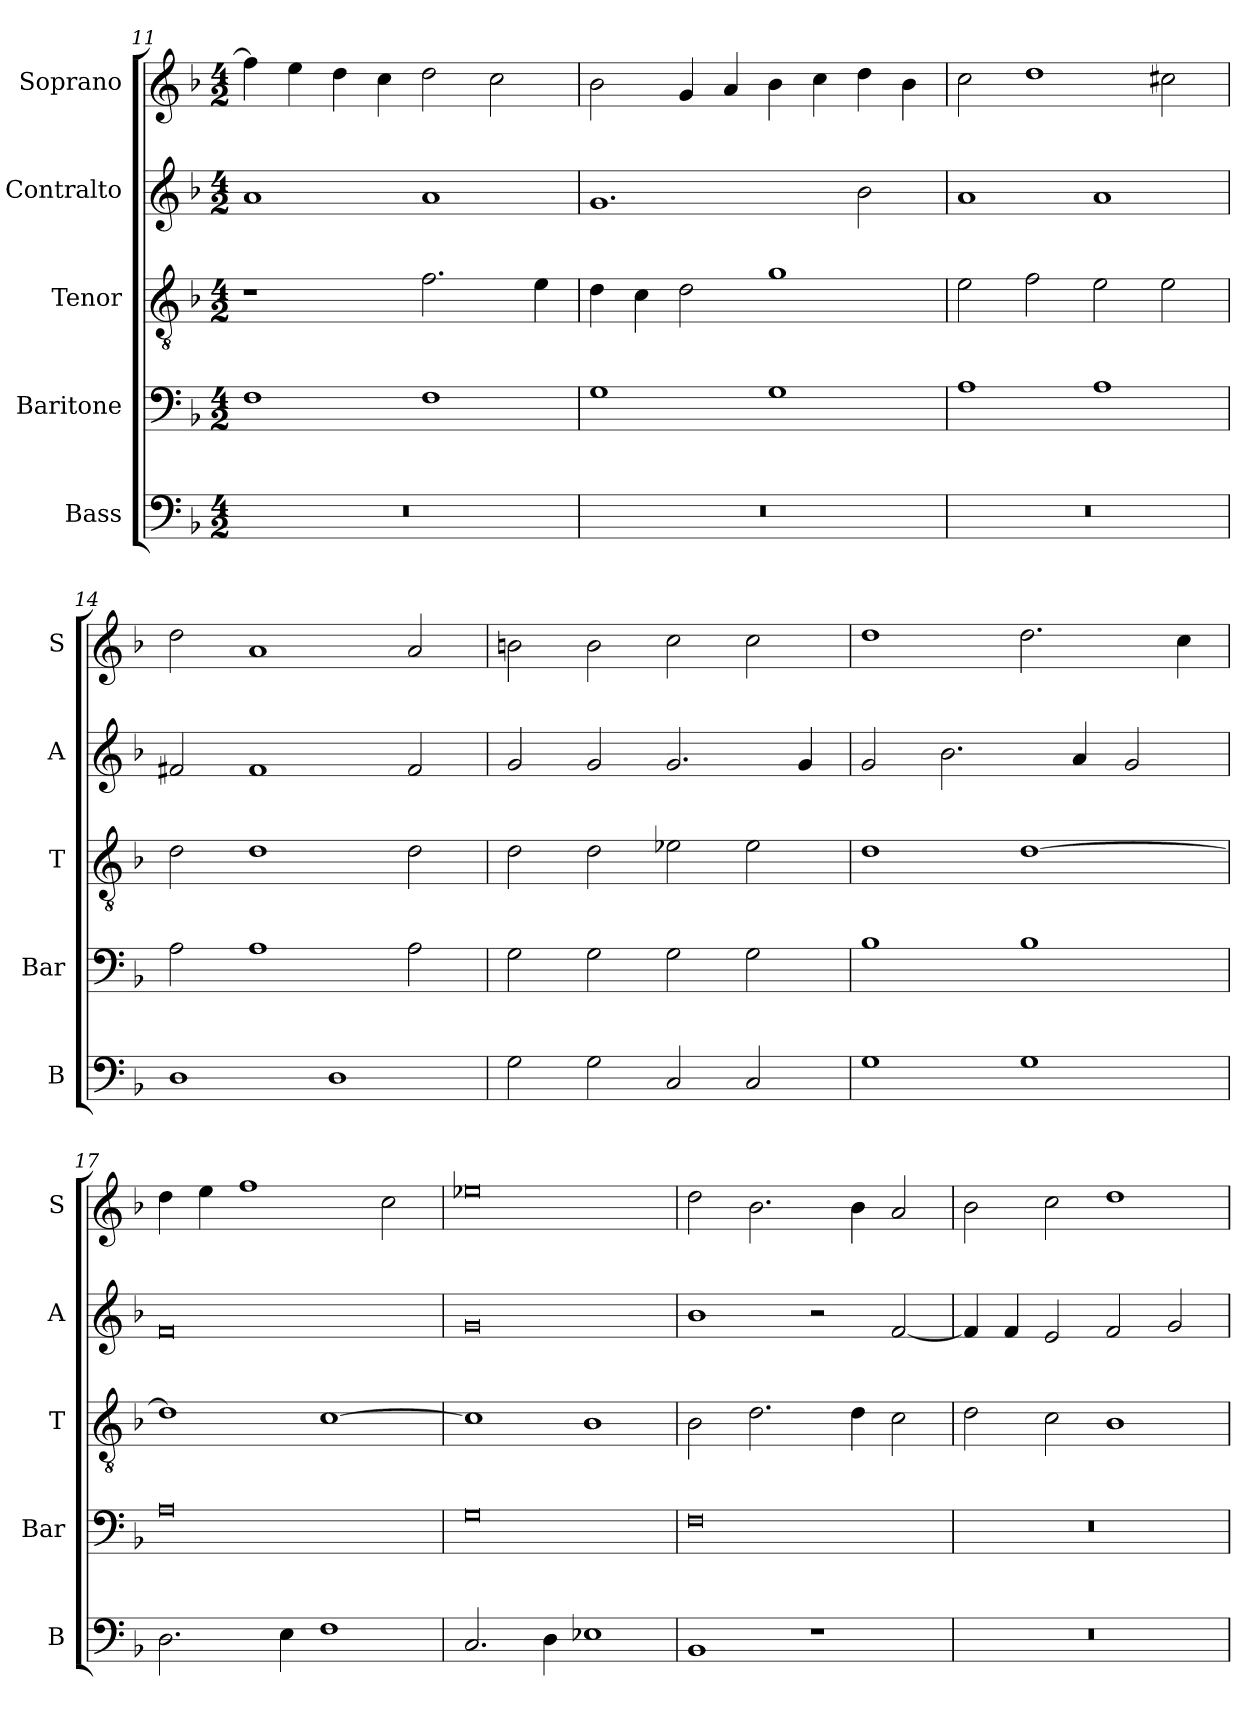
**kern	**kern	**kern	**kern	**kern
*part5	*part4	*part3	*part2	*part1
*staff5	*staff4	*staff3	*staff2	*staff1
*I"Bass	*I"Baritone	*I"Tenor	*I"Contralto	*I"Soprano
*I'B	*I'Bar	*I'T	*I'A	*I'S
*clefF4	*clefF4	*clefGv2	*clefG2	*clefG2
*k[b-]	*k[b-]	*k[b-]	*k[b-]	*k[b-]
*G:dor	*G:dor	*G:dor	*G:dor	*G:dor
*M4/2	*M4/2	*M4/2	*M4/2	*M4/2
=11	=11	=11	=11	=11
0r	1F	1r	1a	4ff]
.	.	.	.	4ee
.	.	.	.	4dd
.	.	.	.	4cc
.	1F	2.f	1a	2dd
.	.	.	.	2cc
.	.	4e	.	.
=12	=12	=12	=12	=12
0r	1G	4d	1.g	2b-
.	.	4c	.	.
.	.	2d	.	4g
.	.	.	.	4a
.	1G	1g	.	4b-
.	.	.	.	4cc
.	.	.	2b-	4dd
.	.	.	.	4b-
=13	=13	=13	=13	=13
0r	1A	2e	1a	2cc
.	.	2f	.	1dd
.	1A	2e	1a	.
.	.	2e	.	2cc#X
=14	=14	=14	=14	=14
1D	2A	2d	2f#X	2dd
.	1A	1d	1f#	1a
1D	.	.	.	.
.	2A	2d	2f#	2a
=15	=15	=15	=15	=15
2G	2G	2d	2g	2bn
2G	2G	2d	2g	2b
2C	2G	2e-X	2.g	2cc
2C	2G	2e-	.	2cc
.	.	.	4g	.
=16	=16	=16	=16	=16
1G	1B-	1d	2g	1dd
.	.	.	2.b-	.
1G	1B-	[1d	.	2.dd
.	.	.	4a	.
.	.	.	2g	.
.	.	.	.	4cc
=17	=17	=17	=17	=17
2.D	0A	1d]	0f	4dd
.	.	.	.	4ee
.	.	.	.	1ff
4E	.	.	.	.
1F	.	[1c	.	.
.	.	.	.	2cc
=18	=18	=18	=18	=18
2.C	0G	1c]	0g	0ee-X
4D	.	.	.	.
1E-X	.	1B-	.	.
=19	=19	=19	=19	=19
1BB-	0F	2B-	1b-	2dd
.	.	2.d	.	2.b-
1r	.	.	2r	.
.	.	4d	.	4b-
.	.	2c	[2f	2a
=20	=20	=20	=20	=20
0r	0r	2d	4f]	2b-
.	.	.	4f	.
.	.	2c	2e	2cc
.	.	1B-	2f	1dd
.	.	.	2g	.
=	=	=	=	=
*-	*-	*-	*-	*-
